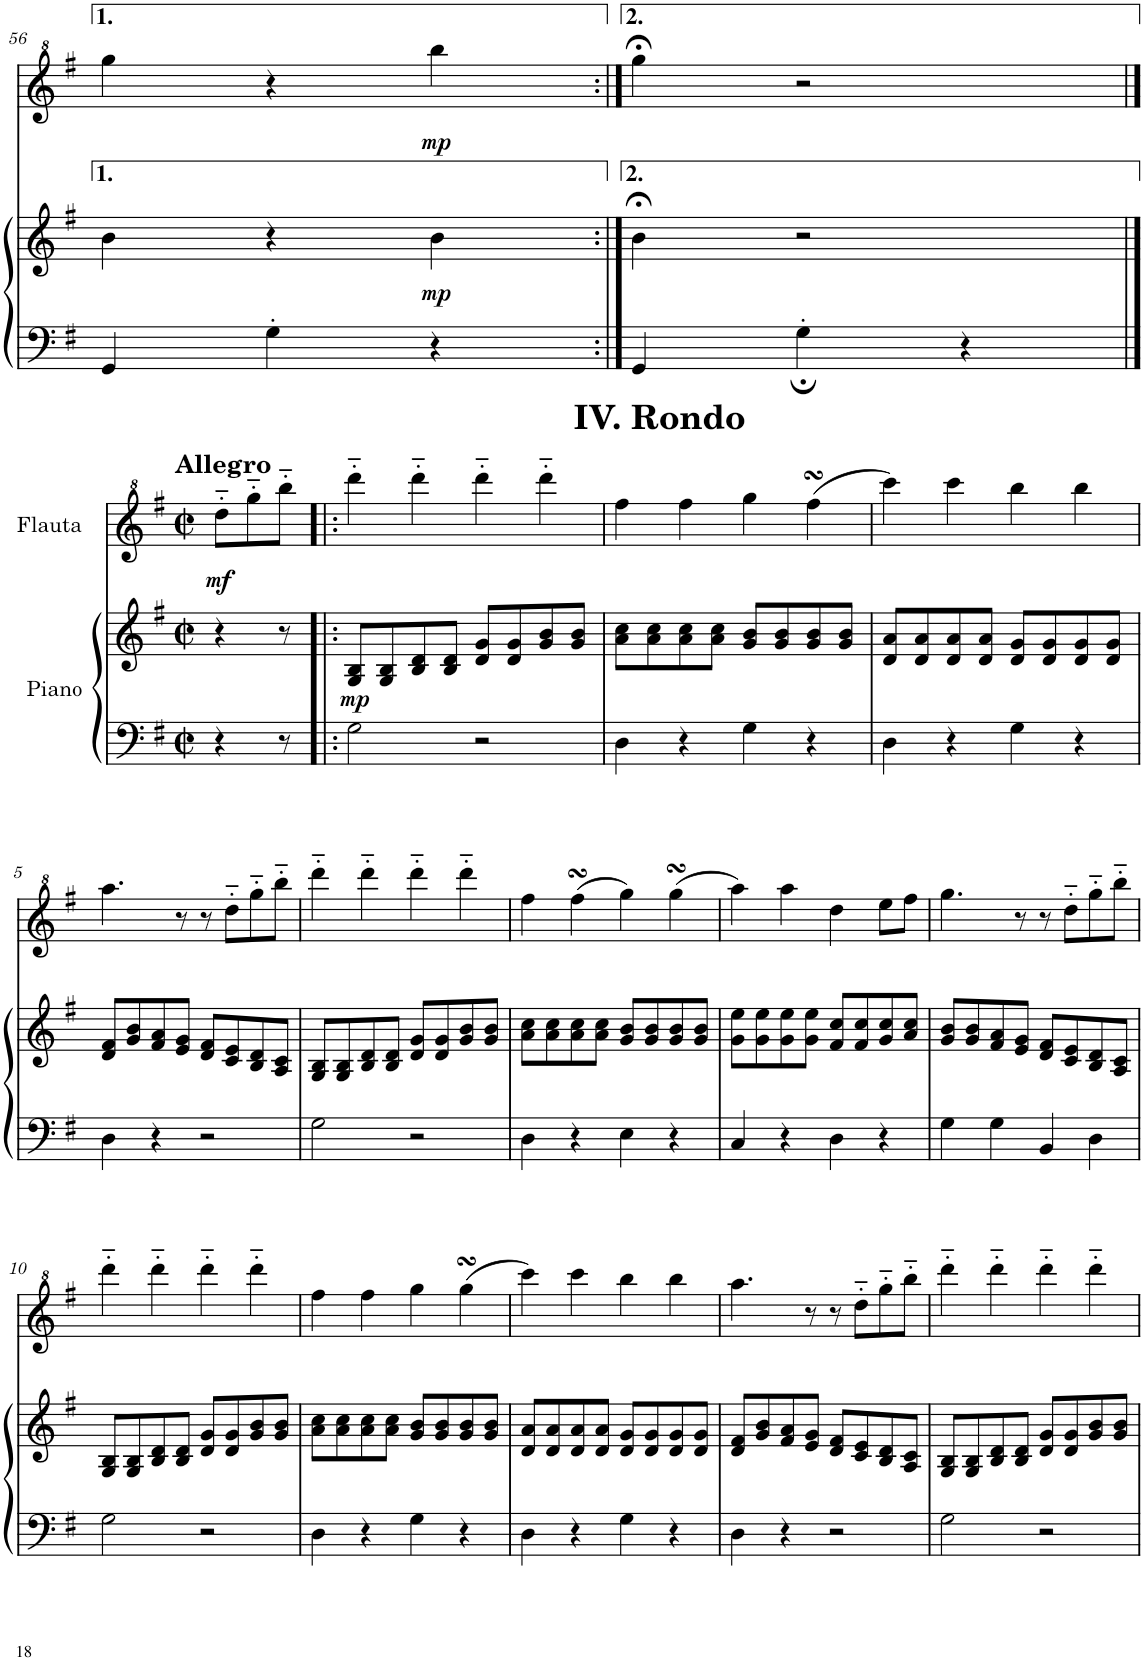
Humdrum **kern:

**kern	**kern	**dynam	**kern	**dynam
*part2	*part2	*part2	*part1	*part1
*staff3	*staff2	*staff2/3	*staff1	*staff1
*I"Piano	*	*	*I"Flauta	*
*I'Pno	*	*	*	*
!!LO:PB:g=z
*clefF4	*clefG2	*	*clefG^2	*
*k[f#]	*k[f#]	*	*k[f#]	*
*M3/4	*M3/4	*	*M3/4	*
=56	=56	=56	=56	=56
4GG/	4b\	.	4ggg\	.
4G'\	4r	.	4r	.
!	!	!LO:DY:b	!	!LO:DY:b
4r	4b\	mp	4bbb\	mp
=57:|!	=57:|!	=57:|!	=57:|!	=57:|!
4GG/	4b;<\	.	4ggg;<\	.
4G;'\	2r	.	2r	.
4r	.	.	.	.
!!LO:LB:g=z
==1	==1	==1	==1	==1
*M2/2	*M2/2	*	*M2/2	*
*met(c|)	*met(c|)	*	*met(c|)	*
!	!	!	!LO:TX:a:B:t=IV. Rondo	!
!	!	!	!LO:TX:a:B:t=Allegro	!
!	!	!	!	!LO:DY:b
4r	4r	.	8ddd'~\L	mf
.	.	.	8ggg'~\	.
8r	8r	.	8bbb'~\J	.
=2!|:	=2!|:	=2!|:	=2!|:	=2!|:
!	!	!LO:DY:b	!	!
2G\	8G/ 8B/L	mp	4dddd'~\	.
.	8G/ 8B/	.	.	.
.	8B/ 8d/	.	4dddd'~\	.
.	8B/ 8d/J	.	.	.
2r	8d/ 8g/L	.	4dddd'~\	.
.	8d/ 8g/	.	.	.
.	8g/ 8b/	.	4dddd'~\	.
.	8g/ 8b/J	.	.	.
=3	=3	=3	=3	=3
4D\	8a\ 8cc\L	.	4fff#\	.
.	8a\ 8cc\	.	.	.
4r	8a\ 8cc\	.	4fff#\	.
.	8a\ 8cc\J	.	.	.
4G\	8g/ 8b/L	.	4ggg\	.
.	8g/ 8b/	.	.	.
4r	8g/ 8b/	.	(4fff#sSsS\	.
.	8g/ 8b/J	.	.	.
=4	=4	=4	=4	=4
4D\	8d/ 8a/L	.	4cccc\)	.
.	8d/ 8a/	.	.	.
4r	8d/ 8a/	.	4cccc\	.
.	8d/ 8a/J	.	.	.
4G\	8d/ 8g/L	.	4bbb\	.
.	8d/ 8g/	.	.	.
4r	8d/ 8g/	.	4bbb\	.
.	8d/ 8g/J	.	.	.
!!LO:LB:g=z
=5	=5	=5	=5	=5
4D\	8d/ 8f#/L	.	4.aaa\	.
.	8g/ 8b/	.	.	.
4r	8f#/ 8a/	.	.	.
.	8e/ 8g/J	.	8r	.
2r	8d/ 8f#/L	.	8r	.
.	8c/ 8e/	.	8ddd'~\L	.
.	8B/ 8d/	.	8ggg'~\	.
.	8A/ 8c/J	.	8bbb'~\J	.
=6	=6	=6	=6	=6
2G\	8G/ 8B/L	.	4dddd'~\	.
.	8G/ 8B/	.	.	.
.	8B/ 8d/	.	4dddd'~\	.
.	8B/ 8d/J	.	.	.
2r	8d/ 8g/L	.	4dddd'~\	.
.	8d/ 8g/	.	.	.
.	8g/ 8b/	.	4dddd'~\	.
.	8g/ 8b/J	.	.	.
=7	=7	=7	=7	=7
4D\	8a\ 8cc\L	.	4fff#\	.
.	8a\ 8cc\	.	.	.
4r	8a\ 8cc\	.	(4fff#sSsS\	.
.	8a\ 8cc\J	.	.	.
4E\	8g/ 8b/L	.	4ggg\)	.
.	8g/ 8b/	.	.	.
4r	8g/ 8b/	.	(4gggsSSs\	.
.	8g/ 8b/J	.	.	.
=8	=8	=8	=8	=8
4C/	8g\ 8ee\L	.	4aaa\)	.
.	8g\ 8ee\	.	.	.
4r	8g\ 8ee\	.	4aaa\	.
.	8g\ 8ee\J	.	.	.
4D\	8f#/ 8cc/L	.	4ddd\	.
.	8f#/ 8cc/	.	.	.
4r	8g/ 8cc/	.	8eee\L	.
.	8a/ 8cc/J	.	8fff#\J	.
=9	=9	=9	=9	=9
4G\	8g/ 8b/L	.	4.ggg\	.
.	8g/ 8b/	.	.	.
4G\	8f#/ 8a/	.	.	.
.	8e/ 8g/J	.	8r	.
4BB/	8d/ 8f#/L	.	8r	.
.	8c/ 8e/	.	8ddd'~\L	.
4D\	8B/ 8d/	.	8ggg'~\	.
.	8A/ 8c/J	.	8bbb'~\J	.
!!LO:LB:g=z
=10	=10	=10	=10	=10
2G\	8G/ 8B/L	.	4dddd'~\	.
.	8G/ 8B/	.	.	.
.	8B/ 8d/	.	4dddd'~\	.
.	8B/ 8d/J	.	.	.
2r	8d/ 8g/L	.	4dddd'~\	.
.	8d/ 8g/	.	.	.
.	8g/ 8b/	.	4dddd'~\	.
.	8g/ 8b/J	.	.	.
=11	=11	=11	=11	=11
4D\	8a\ 8cc\L	.	4fff#\	.
.	8a\ 8cc\	.	.	.
4r	8a\ 8cc\	.	4fff#\	.
.	8a\ 8cc\J	.	.	.
4G\	8g/ 8b/L	.	4ggg\	.
.	8g/ 8b/	.	.	.
4r	8g/ 8b/	.	(4gggsSSs\	.
.	8g/ 8b/J	.	.	.
=12	=12	=12	=12	=12
4D\	8d/ 8a/L	.	4cccc\)	.
.	8d/ 8a/	.	.	.
4r	8d/ 8a/	.	4cccc\	.
.	8d/ 8a/J	.	.	.
4G\	8d/ 8g/L	.	4bbb\	.
.	8d/ 8g/	.	.	.
4r	8d/ 8g/	.	4bbb\	.
.	8d/ 8g/J	.	.	.
=13	=13	=13	=13	=13
4D\	8d/ 8f#/L	.	4.aaa\	.
.	8g/ 8b/	.	.	.
4r	8f#/ 8a/	.	.	.
.	8e/ 8g/J	.	8r	.
2r	8d/ 8f#/L	.	8r	.
.	8c/ 8e/	.	8ddd'~\L	.
.	8B/ 8d/	.	8ggg'~\	.
.	8A/ 8c/J	.	8bbb'~\J	.
=14	=14	=14	=14	=14
2G\	8G/ 8B/L	.	4dddd'~\	.
.	8G/ 8B/	.	.	.
.	8B/ 8d/	.	4dddd'~\	.
.	8B/ 8d/J	.	.	.
2r	8d/ 8g/L	.	4dddd'~\	.
.	8d/ 8g/	.	.	.
.	8g/ 8b/	.	4dddd'~\	.
.	8g/ 8b/J	.	.	.
=	=	=	=	=
*-	*-	*-	*-	*-
